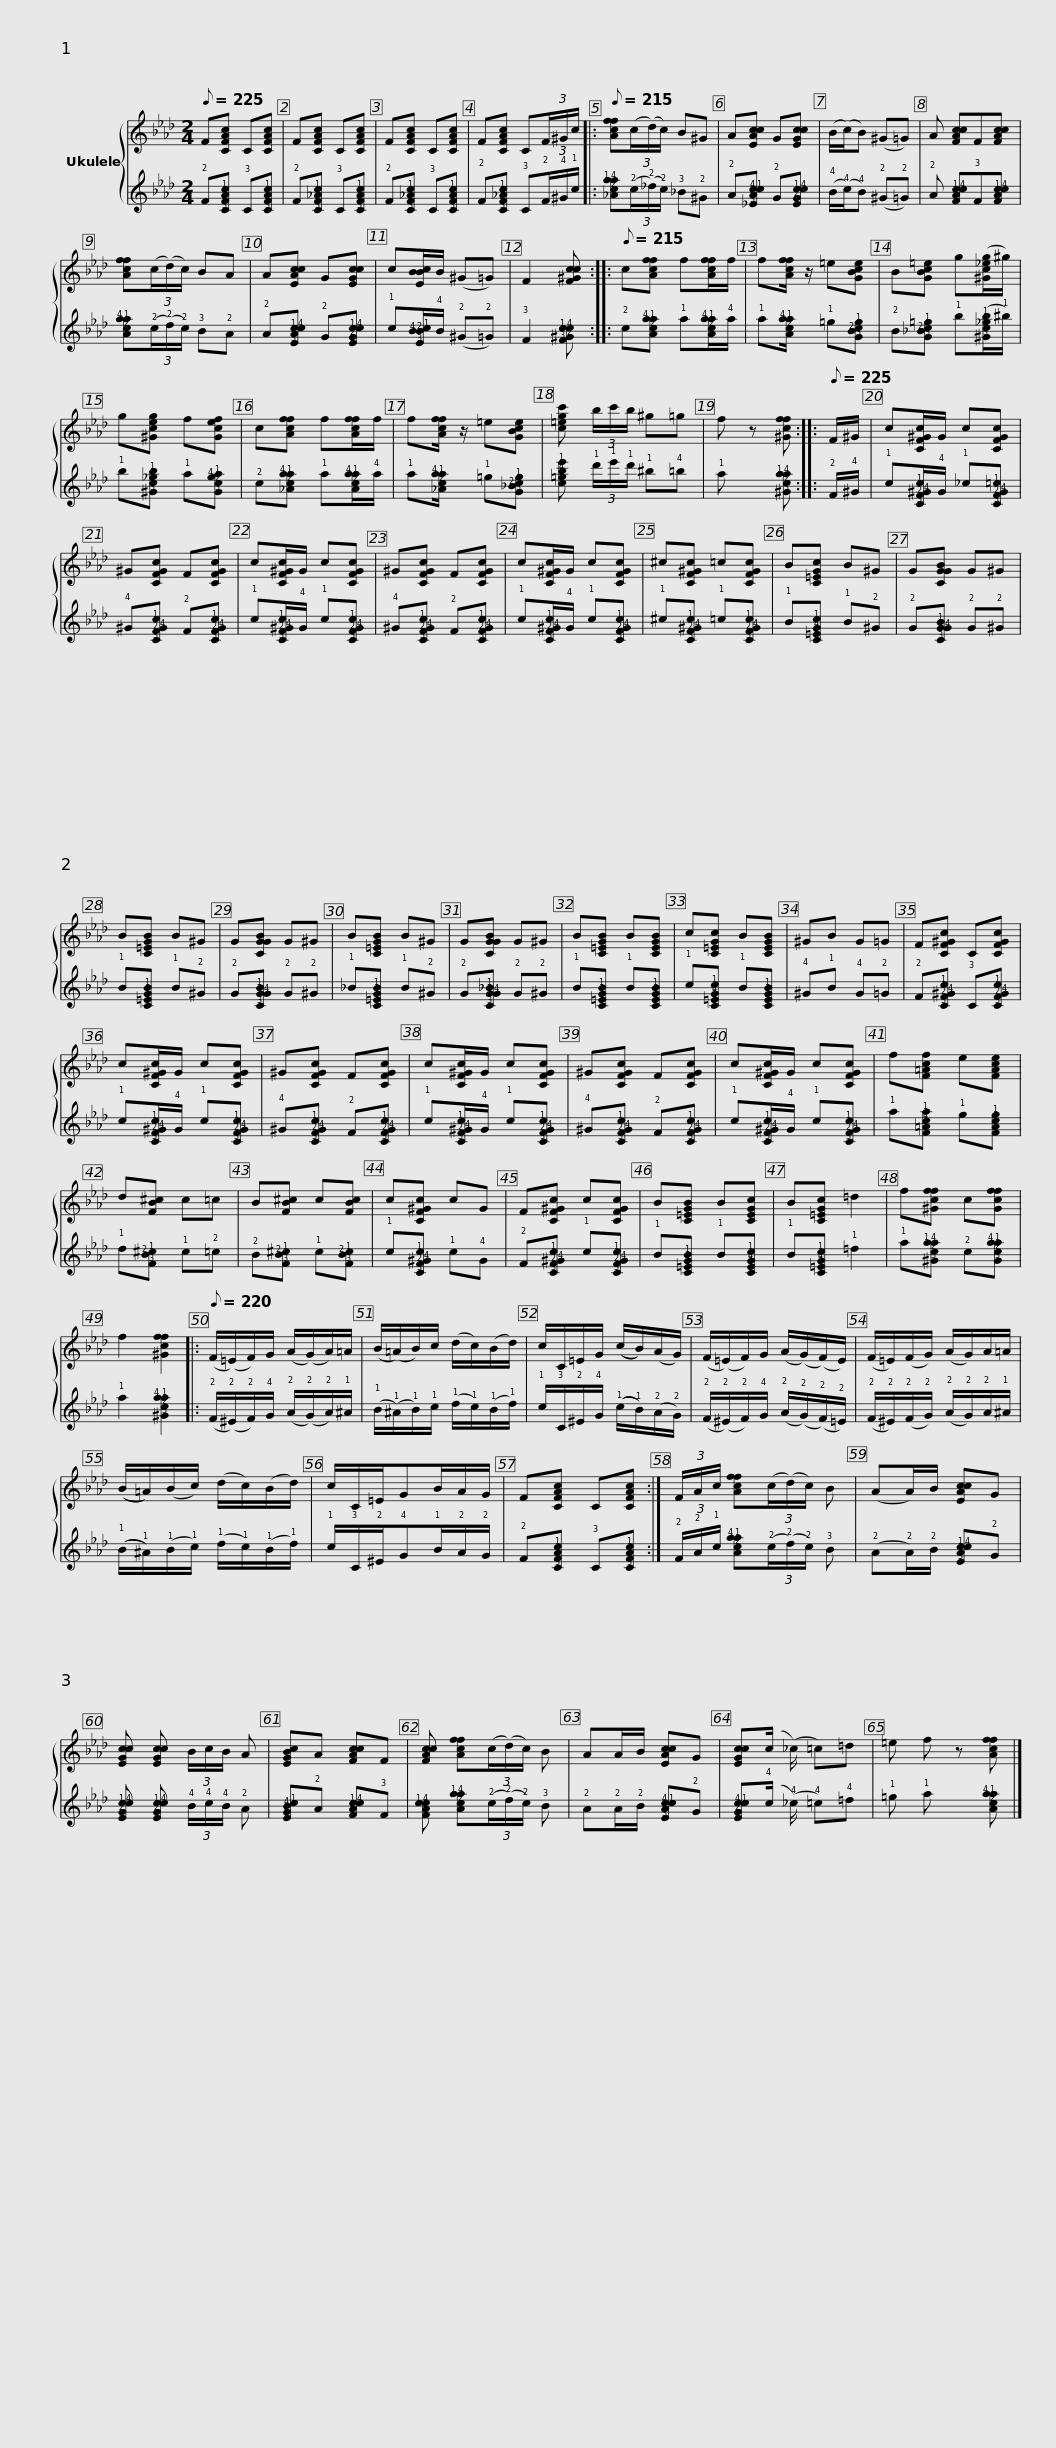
X:1
%%score { 1 | 2 }
L:1/8
Q:1/8=225
M:2/4
I:linebreak $
K:Ab
V:1 treble
V:2 tab stafflines=4 strings="G4,C4,E4,A4 "
V:1
 F[CFAc] C[CFAc] | F[CFAc] C[CFAc] | F[CFAc] C[CFAc] | F[CFAc] C(3F/^G/c/ |:[Q:1/8=215] [Acff](3(c/(d/)c/) B^G | %5
 A[EAcc] G[EGcc] | (B/(c/)B) (^G=G) |$ A [FAcc]F[FAcc] | [Acff](3(c/(d/)c/) BA | A[EAcc] G[EGcc] | %10
 c[EBBc]/B/ (^G=G) | F2 [F^Gcc] ::[Q:1/8=215] c[Acff] f[Acff]/f/ | f[Acff]/ z/ =e[GBce] |$ B[GBc=e] g([^Gc_eg]/^g/) | %15
 g[^Gceg] f[Gcef] | c[Acff] f[Acff]/f/ | f[Acff]/ z/ =e[GBce] | [c=egc'] (3b/c'/b/ ^g=g | f z [^Gcff] :: %20
[Q:1/8=225] F/^G/ |$ c[CF^Gc]/G/ c[CFGc] | ^G[CFGc] F[CFGc] | c[CF^Gc]/G/ c[CFGc] | ^G[CFGc] F[CFGc] | %25
 c[CF^Gc]/G/ c[CFGc] | ^c[CF^Gc] =c[CFGc] |$ B[C=EGc] B^G | G[CGGB] G^G | B[C=EGB] B^G | %30
 G[CGGB] G^G | B[C=EGB] B^G | G[CGGB] G^G | B[C=EGB] B[CEGB] | c[C=EGc] B[CEGB] |$ %35
 ^GB G=G | F[CF^Gc] C[CFGc] | c[CF^Gc]/G/ c[CFGc] | ^G[CFGc] F[CFGc] | c[CF^Gc]/G/ c[CFGc] | %40
 ^G[CFGc] F[CFGc] | c[CF^Gc]/G/ c[CFGc] |$ f[F=Acf] e[FAce] | d[FB^c] c=c | B[FB^c] c[FBc] | %45
 c[CF^Gc] cG | F[CF^Gc] c[CFGc] | B[C=EGB] B[CEGc] | B[C=EGc] =d2 | f[^Gcff] c[Gcff] |$ %50
 f2 [^Gcff]2 |:[Q:1/8=220] (F/(=E/)F/)G/ (A/(G/)A/)=A/ | (B/(=A/)B/)c/ (d/c/)(B/d/) | c/C/=E/G/ ((c/B/))(A/G/) | (F/(=E/)F/)G/ (A/(G/)(F/)E/) |$ %55
 (F/=E/)(F/G/) (A/G/)A/=A/ |$ ((B/=A/))(B/c/) (d/c/)(B/d/) | c/C/=E/GB/A/G/ | F[CFAc] C[CFAc] :|$ (3F/A/c/ [Acff](3(c/(d/)c/) B | %60
 (AA/)B/ [EAcc]G | [EGcc] [EGcc] (3B/c/B/ A |[EGBc]A [FAcc]F | [FAcc] [Acff](3(c/(d/)c/) B | AA/B/ [EAcc]G |$ %65
 [EGcc](c/ (_c/) =c)=d | =e f z [Acff] |] %67
V:2
 !2!F[!3!C!2!F!4!A!1!c] !3!C[!3!C!2!F!4!A!1!c] | !2!F[!3!C!2!F!4!_A!1!c] !3!C[!3!C!2!F!4!A!1!c] | !2!F[!3!C!2!F!4!_A!1!c] !3!C[!3!C!2!F!4!A!1!c] | !2!F[!3!C!2!F!4!_A!1!c] !3!C(3!2!F/!4!^G/!1!c/ |: [!3!_A!2!c!1!f!4!f](3(!2!c/(!2!_d/)!2!c/) !3!_B!2!^G | %5
 !2!A[!3!_E!2!A!4!c!1!c] !2!G[!3!E!2!G!1!c!4!c] | (!4!B/(!4!c/)!4!B) (!2!^G!2!=G) |$ !2!A [!3!F!2!A!1!c!4!c]!3!F[!3!F!2!A!1!c!4!c] | [!3!A!2!c!4!f!1!f](3(!2!c/(!2!d/)!2!c/) !3!B!2!A | !2!A[!3!E!2!A!1!c!4!c] !2!G[!3!E!2!G!1!c!4!c] | %10
 !1!c[!3!E!2!B!4!B!1!c]/!4!B/ (!2!^G!2!=G) | !3!F2 [!3!F!2!^G!1!c!4!c] :: !2!c[!3!A!2!c!4!f!1!f] !1!f[!3!A!2!c!4!f!1!f]/!4!f/ | !1!f[!3!A!2!c!4!f!1!f]/ x/ !1!=e[!3!G!2!B!4!c!1!e] |$ !2!B[!3!G!2!_B!4!c!1!=e] !1!g([!3!^G!2!c!4!_e!1!g]/!1!^g/) | %15
 !1!g[!3!^G!2!c!4!_e!1!g] !1!f[!3!G!2!c!4!e!1!f] | !2!c[!3!_A!2!c!4!f!1!f] !1!f[!3!A!2!c!4!f!1!f]/!4!f/ | !1!f[!3!_A!2!c!4!f!1!f]/ x/ !1!=e[!3!G!2!_B!4!c!1!e] | [!3!c!2!=e!4!g!1!c'] (3!1!b/!1!c'/!1!b/ !1!^g!4!=g | !1!f x [!3!^G!2!c!1!f!4!f] :: %20
 !2!F/!4!^G/ |$ !1!c[!3!C!2!F!4!^G!1!c]/!4!G/ !1!_c[!3!C!2!F!4!G!1!=c] | !4!^G[!3!C!2!F!4!G!1!c] !2!F[!3!C!2!F!4!G!1!c] | !1!c[!3!C!2!F!4!^G!1!c]/!4!G/ !1!c[!3!C!2!F!4!G!1!c] | !4!^G[!3!C!2!F!4!G!1!c] !2!F[!3!C!2!F!4!G!1!c] | %25
 !1!c[!3!C!2!F!4!^G!1!c]/!4!G/ !1!c[!3!C!2!F!4!G!1!c] | !1!^c[!3!C!2!F!4!^G!1!c] !1!=c[!3!C!2!F!4!G!1!c] |$ !1!B[!3!C!2!=E!4!G!1!c] !1!B!2!^G | !2!G[!3!C!2!G!4!G!1!B] !2!G!2!^G | !1!B[!3!C!2!=E!4!G!1!B] !1!B!2!^G | %30
 !2!G[!3!C!2!G!4!G!1!B] !2!G!2!^G | !1!_B[!3!C!2!=E!4!G!1!B] !1!B!2!^G | !2!G[!3!C!2!G!4!G!1!_B] !2!G!2!^G | !1!B[!3!C!2!=E!4!G!1!B] !1!B[!3!C!2!E!4!G!1!B] | !1!c[!3!C!2!=E!4!G!1!c] !1!B[!3!C!2!E!4!G!1!B] |$ %35
 !4!^G!1!B !4!G!2!=G | !2!F[!3!C!2!F!4!^G!1!c] !3!C[!3!C!2!F!4!G!1!c] | !1!c[!3!C!2!F!4!^G!1!c]/!4!G/ !1!c[!3!C!2!F!4!G!1!c] | !4!^G[!3!C!2!F!4!G!1!c] !2!F[!3!C!2!F!4!G!1!c] | !1!c[!3!C!2!F!4!^G!1!c]/!4!G/ !1!c[!3!C!2!F!4!G!1!c] | %40
 !4!^G[!3!C!2!F!4!G!1!c] !2!F[!3!C!2!F!4!G!1!c] | !1!c[!3!C!2!F!4!^G!1!c]/!4!G/ !1!c[!3!C!2!F!4!G!1!c] |$ !1!f[!3!F!2!=A!4!c!1!f] !1!e[!3!F!2!A!4!c!1!e] | !1!d[!3!F!2!B!1!^c] !1!c!2!=c | !2!B[!3!F!2!B!1!^c] !1!c[!3!F!2!B!1!c] | %45
 !1!c[!3!C!2!F!4!^G!1!c] !1!c!4!G | !2!F[!3!C!2!F!4!^G!1!c] !1!c[!3!C!2!F!4!G!1!c] | !1!B[!3!C!2!=E!4!G!1!B] !1!B[!3!C!2!E!4!G!1!c] | !1!B[!3!C!2!=E!4!G!1!c] !1!=d2 | !1!f[!3!^G!2!c!1!f!4!f] !2!c[!3!G!2!c!4!f!1!f] |$ %50
 !1!f2 [!3!^G!2!c!4!f!1!f]2 |: (!2!F/(!2!^E/)!2!F/)!4!G/ (!2!A/(!2!G/)!2!A/)!1!^A/ | (!1!B/(!1!^A/)!1!B/)!1!c/ (!1!d/!1!c/)(!1!B/!1!d/) | !1!c/!3!C/!2!^E/!4!G/ ((!1!c/!1!B/))(!2!A/!2!G/) | (!2!F/(!2!^E/)!2!F/)!4!G/ (!2!A/(!2!G/)(!2!F/)!2!=E/) |$ %55
 (!2!F/!2!^E/)(!2!F/!2!G/) (!2!A/!2!G/)!2!A/!1!^A/ |$ ((!1!B/!1!^A/))(!1!B/!1!c/) (!1!d/!1!c/)(!1!B/!1!d/) | !1!c/!3!C/!2!^E/!4!G!1!B/!2!A/!2!G/ | !2!F[!3!C!2!F!4!A!1!c] !3!C[!3!C!2!F!4!A!1!c] :|$ (3!2!F/!2!A/!1!c/ [!3!A!2!c!4!f!1!f](3(!2!c/(!2!d/)!2!c/) !3!B | %60
 (!2!A!2!A/)!2!B/ [!3!E!2!A!1!c!4!c]!2!G | [!3!E!2!G!1!c!4!c] [!3!E!2!G!1!c!4!c] (3!4!B/!4!c/!4!B/ !2!A |[!3!E!2!G!4!B!1!c]!2!A [!3!F!2!A!1!c!4!c]!3!F | [!3!F!2!A!1!c!4!c] [!3!A!2!c!1!f!4!f](3(!2!c/(!2!d/)!2!c/) !3!B | !2!A!2!A/!2!B/ [!3!E!2!A!4!c!1!c]!2!G |$ %65
 [!3!E!2!G!4!c!1!c](!4!c/ (!4!_c/) !4!=c)!4!=d | !1!=e !1!f x [!3!A!2!c!4!f!1!f] |] %67
